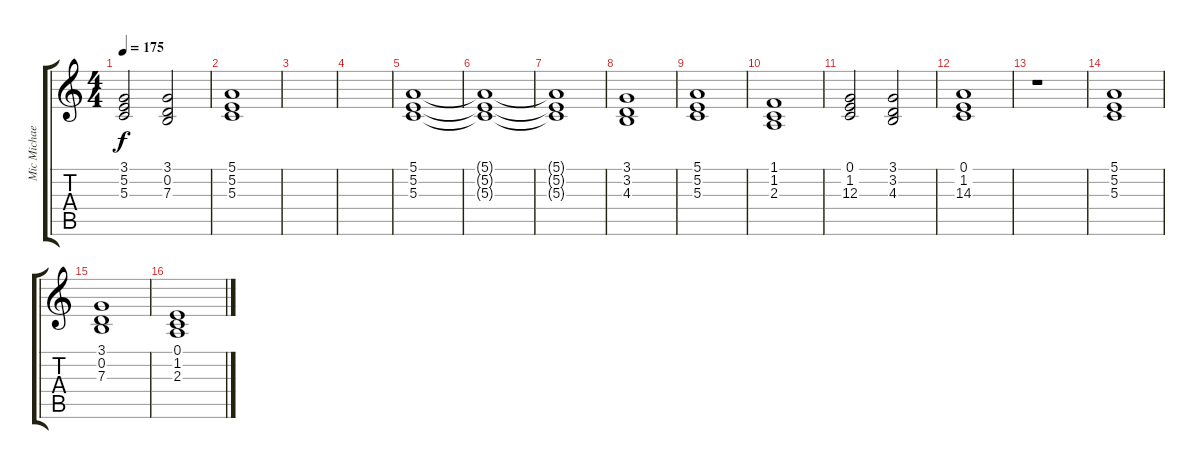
\track ("Mic Michaeli" "Mic Michae") {instrument reedorgan}
\staff {score tabs}
\tuning (E4 B3 G3 D3 A2 E2) {hide}
\ts (4 4)
\tempo 175
\clef g2
\ks c
(3.1 5.2 5.3).2{dy f} (3.1 0.2 7.3).2 |
(5.1 5.2 5.3).1 |
|
|
(5.1 5.2 5.3).1 |
(5.1{t} 5.2{t} 5.3{t}).1 |
(5.1{t} 5.2{t} 5.3{t}).1 |
(3.1 3.2 4.3).1 |
(5.1 5.2 5.3).1 |
(1.1 1.2 2.3).1 |
(0.1 1.2 12.3).2 (3.1 3.2 4.3).2 |
(0.1 1.2 14.3).1 |
r.1 |
(5.1 5.2 5.3).1{instrument stringensemble1} |
(3.1 0.2 7.3).1 |
(0.1 1.2 2.3).1
